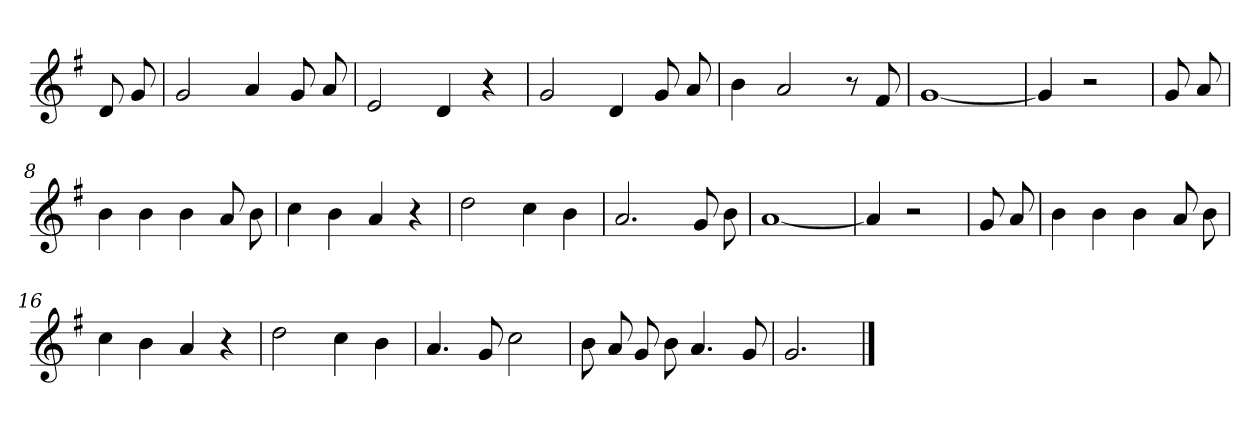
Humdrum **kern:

**kern
*part1
*staff1
*clefG2
*k[f#]
*G:
=
8d
8g
=1
2g
4a
8g
8a
=2
2e
4d
4r
=3
2g
4d
8g
8a
=4
4b
2a
8r
8f#
=5
[1g
=6
4g]
2r
=7
8g
8a
=8
4b
4b
4b
8a
8b
=9
4cc
4b
4a
4r
=10
2dd
4cc
4b
=11
2.a
8g
8b
=12
[1a
=13
4a]
2r
=14
8g
8a
=15
4b
4b
4b
8a
8b
=16
4cc
4b
4a
4r
=17
2dd
4cc
4b
=18
4.a
8g
2cc
=19
8b
8a
8g
8b
4.a
8g
=20
2.g
==
*-
